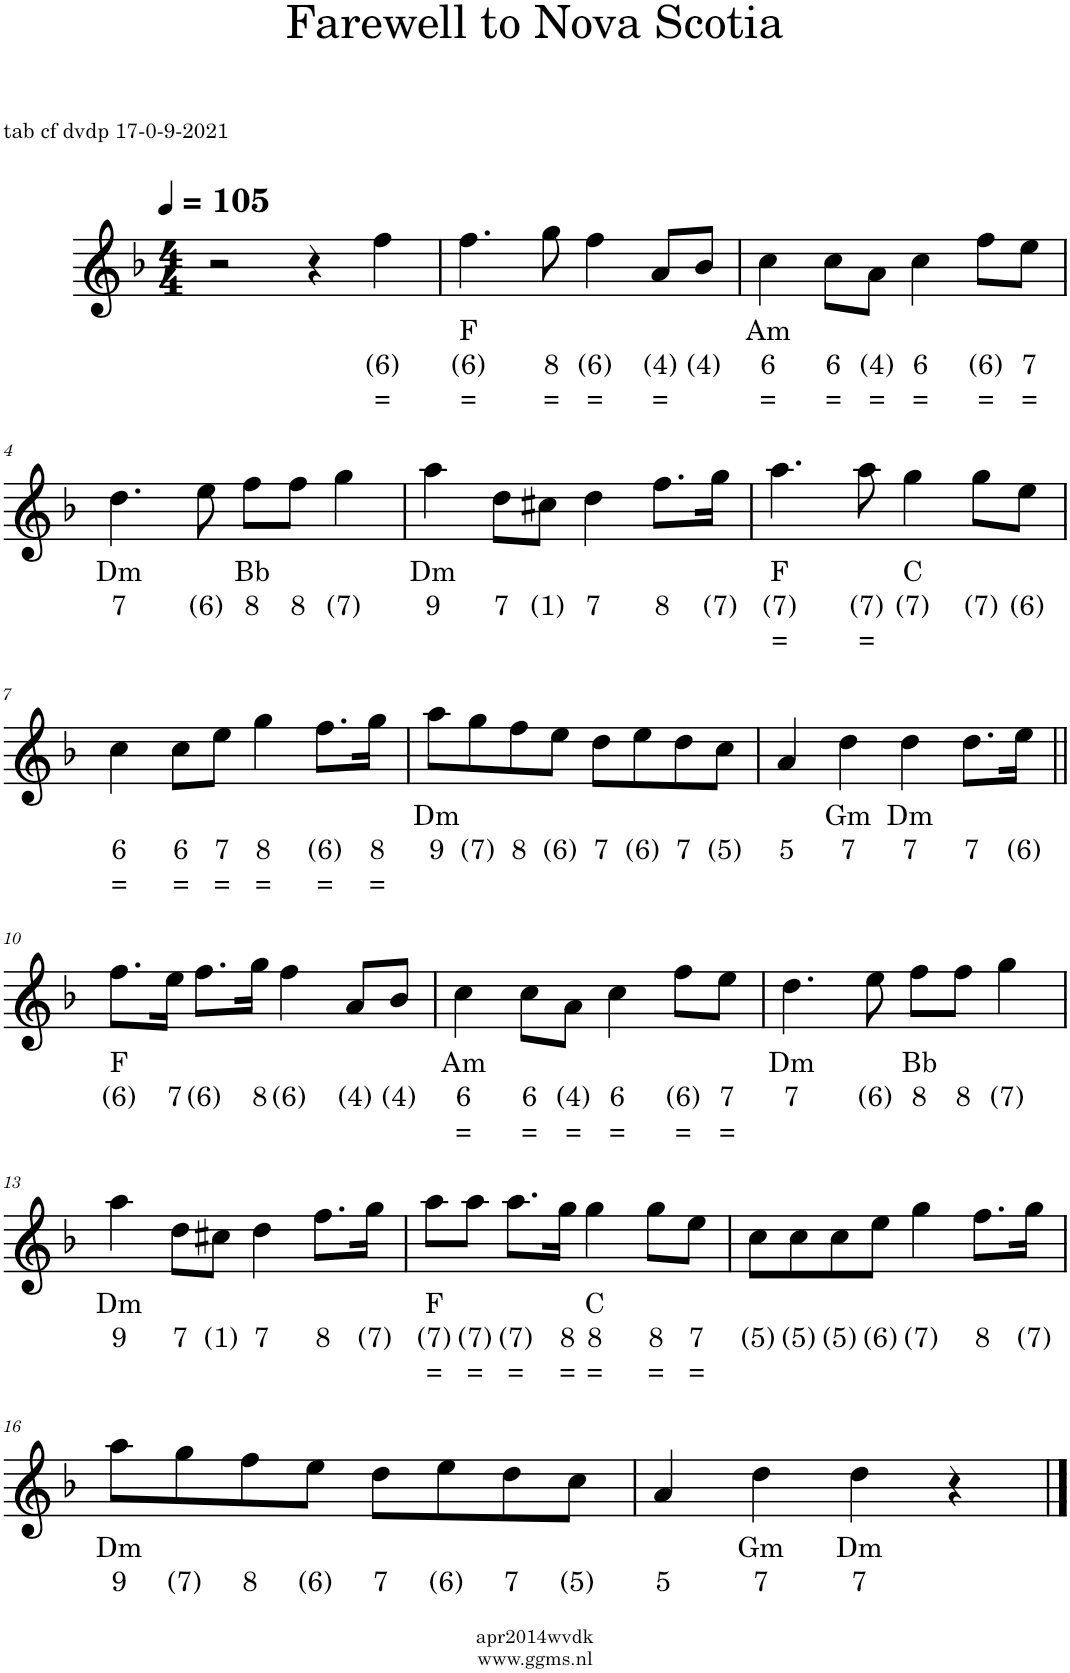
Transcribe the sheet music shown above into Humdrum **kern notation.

**kern	**text	**text	**text
*part1	*part1	*part1	*part1
*staff1	*staff1	*staff1	*staff1
*I"Piano, Farewell to Nova Scotia	*	*	*
*I'Pno.	*	*	*
*clefG2	*	*	*
*k[b-]	*	*	*
*M4/4	*	*	*
*MM105	*	*	*
=1	=1	=1	=1
2r	.	.	.
4r	.	.	.
!	!	!LO:LY:b	!LO:LY:b
4ff\	.	(6)	=
=2	=2	=2	=2
!	!LO:LY:b	!LO:LY:b	!LO:LY:b
4.ff\	F	(6)	=
!	!	!LO:LY:b	!LO:LY:b
8gg\	.	8	=
!	!	!LO:LY:b	!LO:LY:b
4ff\	.	(6)	=
!	!	!LO:LY:b	!LO:LY:b
8a/L	.	(4)	=
!	!	!LO:LY:b	!
8b-/J	.	(4)	.
=3	=3	=3	=3
!	!LO:LY:b	!LO:LY:b	!LO:LY:b
4cc\	Am	6	=
!	!	!LO:LY:b	!LO:LY:b
8cc\L	.	6	=
!	!	!LO:LY:b	!LO:LY:b
8a\J	.	(4)	=
!	!	!LO:LY:b	!LO:LY:b
4cc\	.	6	=
!	!	!LO:LY:b	!LO:LY:b
8ff\L	.	(6)	=
!	!	!LO:LY:b	!LO:LY:b
8ee\J	.	7	=
!!LO:LB:g=z
=4	=4	=4	=4
!	!LO:LY:b	!LO:LY:b	!
4.dd\	Dm	7	.
!	!	!LO:LY:b	!
8ee\	.	(6)	.
!	!LO:LY:b	!LO:LY:b	!
8ff\L	Bb	8	.
!	!	!LO:LY:b	!
8ff\J	.	8	.
!	!	!LO:LY:b	!
4gg\	.	(7)	.
=5	=5	=5	=5
!	!LO:LY:b	!LO:LY:b	!
4aa\	Dm	9	.
!	!	!LO:LY:b	!
8dd\L	.	7	.
!	!	!LO:LY:b	!
8cc#X\J	.	(1)	.
!	!	!LO:LY:b	!
4dd\	.	7	.
!	!	!LO:LY:b	!
8.ff\L	.	8	.
!	!	!LO:LY:b	!
16gg\Jk	.	(7)	.
=6	=6	=6	=6
!	!LO:LY:b	!LO:LY:b	!LO:LY:b
4.aa\	F	(7)	=
!	!	!LO:LY:b	!LO:LY:b
8aa\	.	(7)	=
!	!LO:LY:b	!LO:LY:b	!
4gg\	C	(7)	.
!	!	!LO:LY:b	!
8gg\L	.	(7)	.
!	!	!LO:LY:b	!
8ee\J	.	(6)	.
!!LO:LB:g=z
=7	=7	=7	=7
!	!	!LO:LY:b	!LO:LY:b
4cc\	.	6	=
!	!	!LO:LY:b	!LO:LY:b
8cc\L	.	6	=
!	!	!LO:LY:b	!LO:LY:b
8ee\J	.	7	=
!	!	!LO:LY:b	!LO:LY:b
4gg\	.	8	=
!	!	!LO:LY:b	!LO:LY:b
8.ff\L	.	(6)	=
!	!	!LO:LY:b	!LO:LY:b
16gg\Jk	.	8	=
=8	=8	=8	=8
!	!LO:LY:b	!LO:LY:b	!
8aa\L	Dm	9	.
!	!	!LO:LY:b	!
8gg\	.	(7)	.
!	!	!LO:LY:b	!
8ff\	.	8	.
!	!	!LO:LY:b	!
8ee\J	.	(6)	.
!	!	!LO:LY:b	!
8dd\L	.	7	.
!	!	!LO:LY:b	!
8ee\	.	(6)	.
!	!	!LO:LY:b	!
8dd\	.	7	.
!	!	!LO:LY:b	!
8cc\J	.	(5)	.
=9	=9	=9	=9
!	!	!LO:LY:b	!
4a/	.	5	.
!	!LO:LY:b	!LO:LY:b	!
4dd\	Gm	7	.
!	!LO:LY:b	!LO:LY:b	!
4dd\	Dm	7	.
!	!	!LO:LY:b	!
8.dd\L	.	7	.
!	!	!LO:LY:b	!
16ee\Jk	.	(6)	.
!!LO:LB:g=z
=10||	=10||	=10||	=10||
!	!LO:LY:b	!LO:LY:b	!
8.ff\L	F	(6)	.
!	!	!LO:LY:b	!
16ee\Jk	.	7	.
!	!	!LO:LY:b	!
8.ff\L	.	(6)	.
!	!	!LO:LY:b	!
16gg\Jk	.	8	.
!	!	!LO:LY:b	!
4ff\	.	(6)	.
!	!	!LO:LY:b	!
8a/L	.	(4)	.
!	!	!LO:LY:b	!
8b-/J	.	(4)	.
=11	=11	=11	=11
!	!LO:LY:b	!LO:LY:b	!LO:LY:b
4cc\	Am	6	=
!	!	!LO:LY:b	!LO:LY:b
8cc\L	.	6	=
!	!	!LO:LY:b	!LO:LY:b
8a\J	.	(4)	=
!	!	!LO:LY:b	!LO:LY:b
4cc\	.	6	=
!	!	!LO:LY:b	!LO:LY:b
8ff\L	.	(6)	=
!	!	!LO:LY:b	!LO:LY:b
8ee\J	.	7	=
=12	=12	=12	=12
!	!LO:LY:b	!LO:LY:b	!
4.dd\	Dm	7	.
!	!	!LO:LY:b	!
8ee\	.	(6)	.
!	!LO:LY:b	!LO:LY:b	!
8ff\L	Bb	8	.
!	!	!LO:LY:b	!
8ff\J	.	8	.
!	!	!LO:LY:b	!
4gg\	.	(7)	.
!!LO:LB:g=z
=13	=13	=13	=13
!	!LO:LY:b	!LO:LY:b	!
4aa\	Dm	9	.
!	!	!LO:LY:b	!
8dd\L	.	7	.
!	!	!LO:LY:b	!
8cc#X\J	.	(1)	.
!	!	!LO:LY:b	!
4dd\	.	7	.
!	!	!LO:LY:b	!
8.ff\L	.	8	.
!	!	!LO:LY:b	!
16gg\Jk	.	(7)	.
=14	=14	=14	=14
!	!LO:LY:b	!LO:LY:b	!LO:LY:b
8aa\L	F	(7)	=
!	!	!LO:LY:b	!LO:LY:b
8aa\J	.	(7)	=
!	!	!LO:LY:b	!LO:LY:b
8.aa\L	.	(7)	=
!	!	!LO:LY:b	!LO:LY:b
16gg\Jk	.	8	=
!	!LO:LY:b	!LO:LY:b	!LO:LY:b
4gg\	C	8	=
!	!	!LO:LY:b	!LO:LY:b
8gg\L	.	8	=
!	!	!LO:LY:b	!LO:LY:b
8ee\J	.	7	=
=15	=15	=15	=15
!	!	!LO:LY:b	!
8cc\L	.	(5)	.
!	!	!LO:LY:b	!
8cc\	.	(5)	.
!	!	!LO:LY:b	!
8cc\	.	(5)	.
!	!	!LO:LY:b	!
8ee\J	.	(6)	.
!	!	!LO:LY:b	!
4gg\	.	(7)	.
!	!	!LO:LY:b	!
8.ff\L	.	8	.
!	!	!LO:LY:b	!
16gg\Jk	.	(7)	.
!!LO:LB:g=z
=16	=16	=16	=16
!	!LO:LY:b	!LO:LY:b	!
8aa\L	Dm	9	.
!	!	!LO:LY:b	!
8gg\	.	(7)	.
!	!	!LO:LY:b	!
8ff\	.	8	.
!	!	!LO:LY:b	!
8ee\J	.	(6)	.
!	!	!LO:LY:b	!
8dd\L	.	7	.
!	!	!LO:LY:b	!
8ee\	.	(6)	.
!	!	!LO:LY:b	!
8dd\	.	7	.
!	!	!LO:LY:b	!
8cc\J	.	(5)	.
=17	=17	=17	=17
!	!	!LO:LY:b	!
4a/	.	5	.
!	!LO:LY:b	!LO:LY:b	!
4dd\	Gm	7	.
!	!LO:LY:b	!LO:LY:b	!
4dd\	Dm	7	.
4r	.	.	.
==	==	==	==
*-	*-	*-	*-
